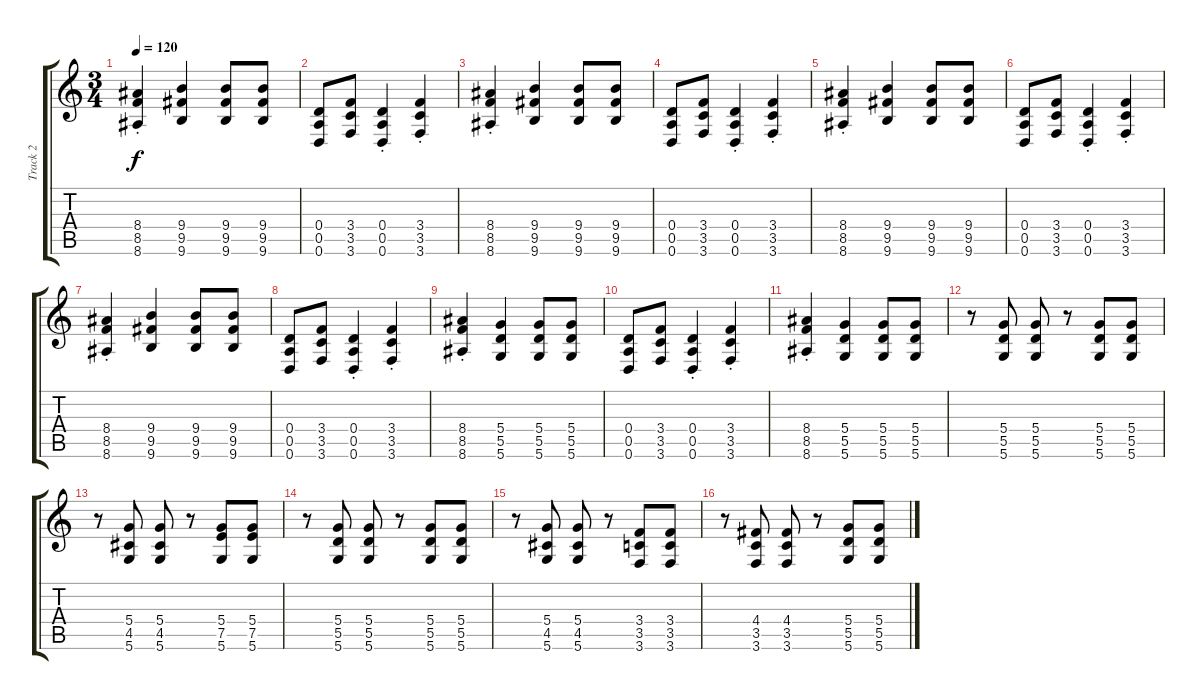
\track ("Track 2" "Track 2") {instrument distortionguitar}
\staff {score tabs}
\tuning (E4 B3 G3 D3 A2 D2) {hide}
\ts (3 4)
\tempo 120
\clef g2
\ks c
(8.4{st} 8.5{st} 8.6{st}).4{dy f} (9.4 9.5 9.6).4 (9.4 9.5 9.6).8 (9.4 9.5 9.6).8 |
(0.4 0.5 0.6).8 (3.4 3.5 3.6).8 (0.4{st} 0.5{st} 0.6{st}).4 (3.4{st} 3.5{st} 3.6{st}).4 |
(8.4{st} 8.5{st} 8.6{st}).4 (9.4 9.5 9.6).4 (9.4 9.5 9.6).8 (9.4 9.5 9.6).8 |
(0.4 0.5 0.6).8 (3.4 3.5 3.6).8 (0.4{st} 0.5{st} 0.6{st}).4 (3.4{st} 3.5{st} 3.6{st}).4 |
(8.4{st} 8.5{st} 8.6{st}).4 (9.4 9.5 9.6).4 (9.4 9.5 9.6).8 (9.4 9.5 9.6).8 |
(0.4 0.5 0.6).8 (3.4 3.5 3.6).8 (0.4{st} 0.5{st} 0.6{st}).4 (3.4{st} 3.5{st} 3.6{st}).4 |
(8.4{st} 8.5{st} 8.6{st}).4 (9.4 9.5 9.6).4 (9.4 9.5 9.6).8 (9.4 9.5 9.6).8 |
(0.4 0.5 0.6).8 (3.4 3.5 3.6).8 (0.4{st} 0.5{st} 0.6{st}).4 (3.4{st} 3.5{st} 3.6{st}).4 |
(8.4{st} 8.5{st} 8.6{st}).4 (5.4 5.5 5.6).4 (5.4 5.5 5.6).8 (5.4 5.5 5.6).8 |
(0.4 0.5 0.6).8 (3.4 3.5 3.6).8 (0.4{st} 0.5{st} 0.6{st}).4 (3.4{st} 3.5{st} 3.6{st}).4 |
(8.4{st} 8.5{st} 8.6{st}).4 (5.4 5.5 5.6).4 (5.4 5.5 5.6).8 (5.4 5.5 5.6).8 |
r.8 (5.4 5.5 5.6).8 (5.4 5.5 5.6).8 r.8 (5.4 5.5 5.6).8 (5.4 5.5 5.6).8 |
r.8 (5.4 4.5 5.6).8 (5.4 4.5 5.6).8 r.8 (5.4 7.5 5.6).8 (5.4 7.5 5.6).8 |
r.8 (5.4 5.5 5.6).8 (5.4 5.5 5.6).8 r.8 (5.4 5.5 5.6).8 (5.4 5.5 5.6).8 |
r.8 (5.4 4.5 5.6).8 (5.4 4.5 5.6).8 r.8 (3.4 3.5 3.6).8 (3.4 3.5 3.6).8 |
r.8 (4.4 3.5 3.6).8 (4.4 3.5 3.6).8 r.8 (5.4 5.5 5.6).8 (5.4 5.5 5.6).8
